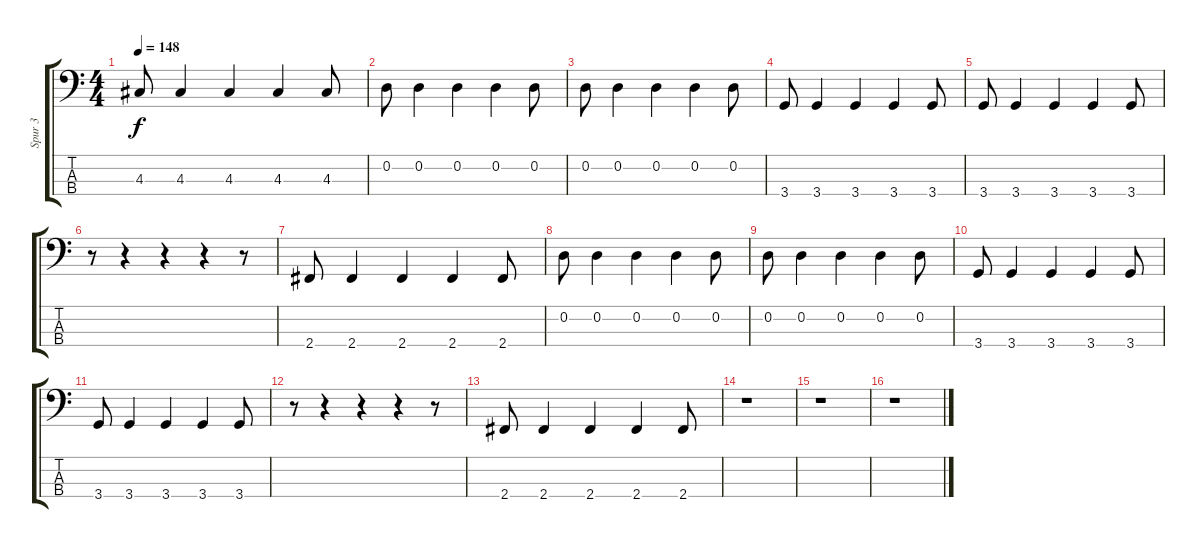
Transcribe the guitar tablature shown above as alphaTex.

\track ("Spur 3" "Spur 3") {instrument electricbasspick}
\staff {score tabs}
\tuning (G2 D2 A1 E1) {hide}
\ts (4 4)
\tempo 148
\clef f4
\ks c
4.3.8{dy f} 4.3.4 4.3.4 4.3.4 4.3.8 |
0.2.8 0.2.4 0.2.4 0.2.4 0.2.8 |
0.2.8 0.2.4 0.2.4 0.2.4 0.2.8 |
3.4.8 3.4.4 3.4.4 3.4.4 3.4.8 |
3.4.8 3.4.4 3.4.4 3.4.4 3.4.8 |
r.8 r.4 r.4 r.4 r.8 |
2.4.8 2.4.4 2.4.4 2.4.4 2.4.8 |
0.2.8 0.2.4 0.2.4 0.2.4 0.2.8 |
0.2.8 0.2.4 0.2.4 0.2.4 0.2.8 |
3.4.8 3.4.4 3.4.4 3.4.4 3.4.8 |
3.4.8 3.4.4 3.4.4 3.4.4 3.4.8 |
r.8 r.4 r.4 r.4 r.8 |
2.4.8 2.4.4 2.4.4 2.4.4 2.4.8 |
r.1 |
r.1 |
r.1
